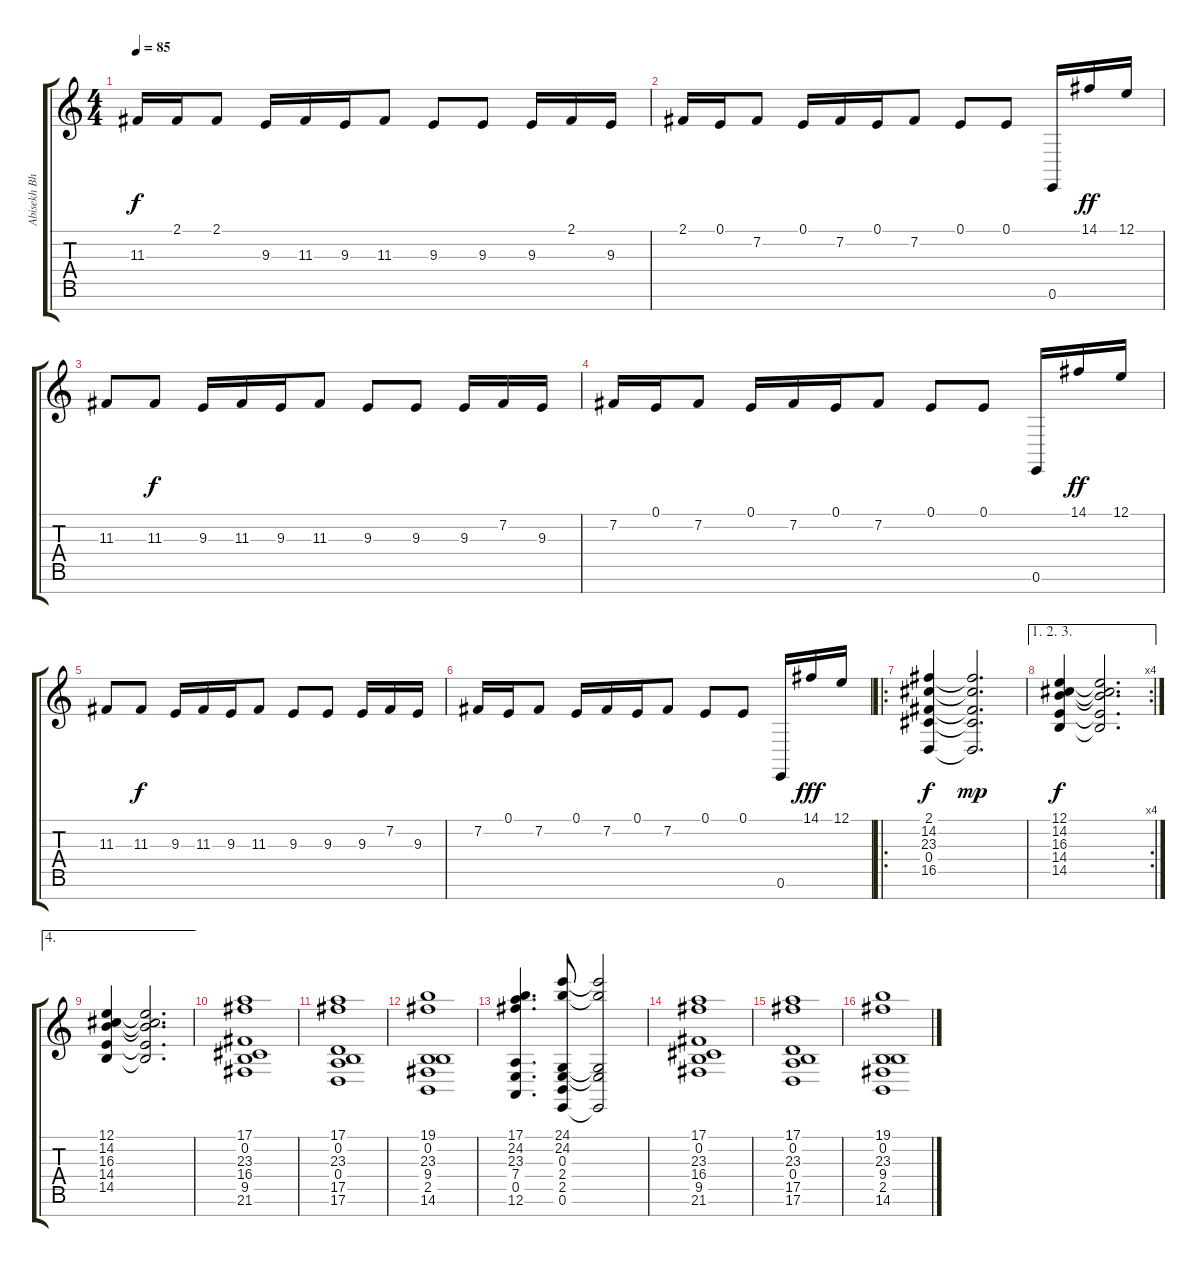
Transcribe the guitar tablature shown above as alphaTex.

\track ("Abisekh Bhadra - Synth" "Abisekh Bh") {instrument lead1square}
\staff {score tabs}
\tuning (E4 B3 G3 D3 A2 E2 B1) {hide}
\ts (4 4)
\tempo 85
\clef g2
\ks c
11.3.16{dy f volume 5 balance 3} 2.1.16 2.1.8 9.3.16{volume 5 balance 3} 11.3.16 9.3.16 11.3.8 9.3.8 9.3.8 9.3.16 2.1.16 9.3.16 |
2.1.16{volume 13} 0.1.16 7.2.8 0.1.16{balance 12} 7.2.16 0.1.16 7.2.8 0.1.8 0.1.8 0.6.16 14.1.16{dy ff} 12.1.16 |
11.3.8{volume 8 balance 13} 11.3.8{dy f volume 8 balance 3} 9.3.16 11.3.16 9.3.16 11.3.8 9.3.8 9.3.8 9.3.16 7.2.16 9.3.16 |
7.2.16 0.1.16 7.2.8{volume 11} 0.1.16 7.2.16 0.1.16 7.2.8 0.1.8 0.1.8 0.6.16 14.1.16{dy ff} 12.1.16 |
11.3.8{volume 8 balance 13} 11.3.8{dy f volume 8 balance 3} 9.3.16 11.3.16 9.3.16 11.3.8 9.3.8 9.3.8 9.3.16 7.2.16 9.3.16 |
7.2.16 0.1.16 7.2.8{volume 11} 0.1.16 7.2.16 0.1.16 7.2.8 0.1.8 0.1.8 0.6.16 14.1.16{dy fff} 12.1.16 |
\ro
(2.1 14.2 23.3 0.4 16.5).4{dy f volume 2 balance 0} (2.1{t} 14.2{t} 23.3{t} 0.4{t} 16.5{t}).2{d dy mp volume 2 balance 0} |
\ae (1 2 3)
\rc 4
(12.1 14.2 16.3 14.4 14.5).4{dy f volume 9 balance 15} (12.1{t} 14.2{t} 16.3{t} 14.4{t} 14.5{t}).2{d volume 9 balance 15} |
\ae 4
(12.1 14.2 16.3 14.4 14.5).4{volume 8 balance 0} (12.1{t} 14.2{t} 16.3{t} 14.4{t} 14.5{t}).2{d volume 8 balance 0} |
(17.1 0.2 23.3 16.4 9.5 21.6).1{volume 9 balance 11} |
(17.1 0.2 23.3 0.4 17.5 17.6).1 |
(19.1 0.2 23.3 9.4 2.5 14.6).1 |
(17.1 24.2 23.3 7.4 0.5 12.6).4{d} (24.1 24.2 0.3 2.4 2.5 0.6).8 (24.1{t} 24.2{t} 0.3{t} 2.4{t} 0.6{t}).2 |
(17.1 0.2 23.3 16.4 9.5 21.6).1{volume 9 balance 11} |
(17.1 0.2 23.3 0.4 17.5 17.6).1 |
(19.1 0.2 23.3 9.4 2.5 14.6).1
